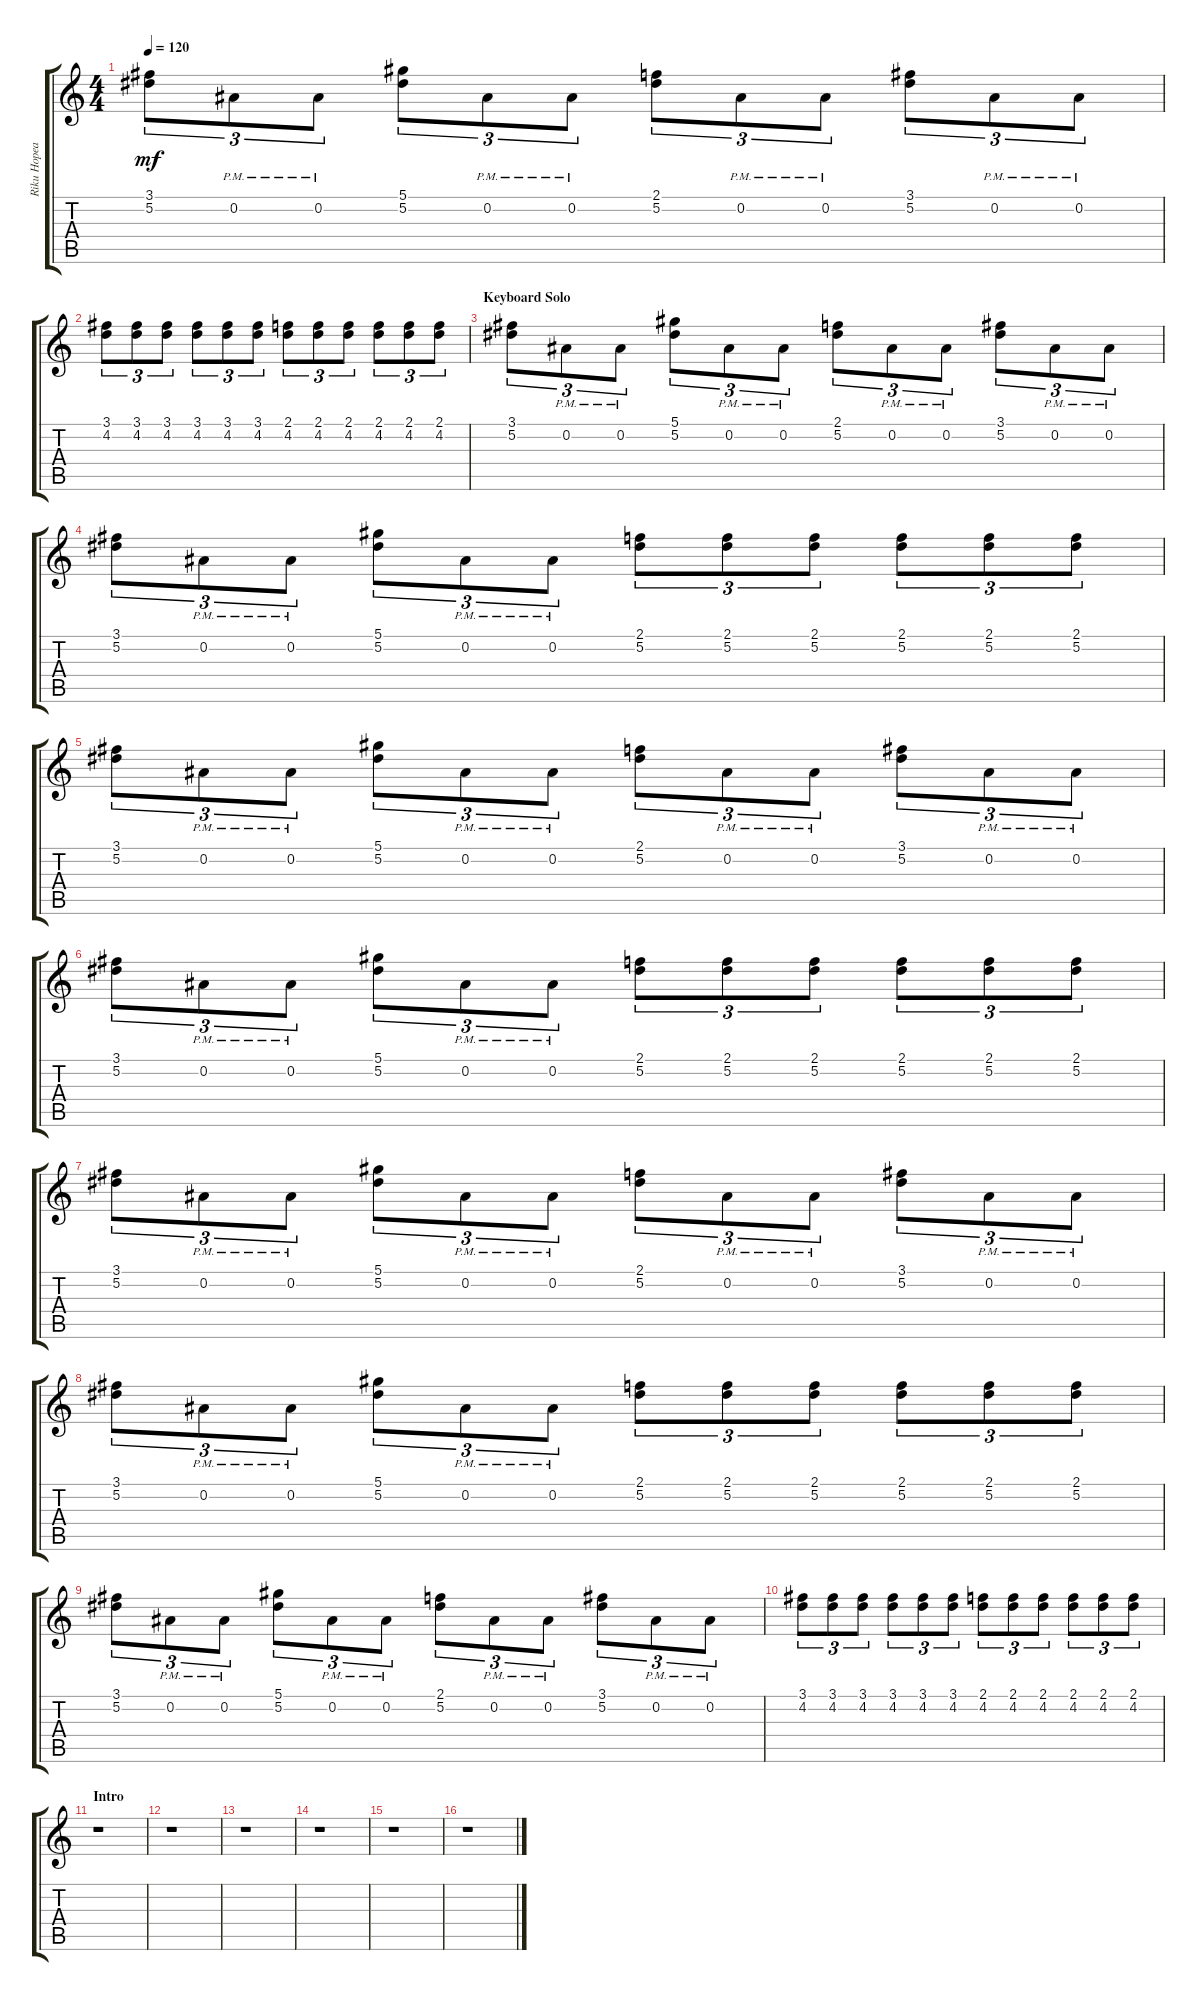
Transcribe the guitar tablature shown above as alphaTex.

\track ("Riku Hopeakoski (lead)" "Riku Hopea") {instrument distortionguitar}
\staff {score tabs}
\tuning (Eb4 Bb3 Gb3 Db3 Ab2 Eb2) {hide}
\ts (4 4)
\tempo 120
\clef g2
\ks c
(3.1 5.2).8{tu (3 2) dy mf} 0.2{pm}.8{tu (3 2)} 0.2{pm}.8{tu (3 2)} (5.1 5.2).8{tu (3 2)} 0.2{pm}.8{tu (3 2)} 0.2{pm}.8{tu (3 2)} (2.1 5.2).8{tu (3 2)} 0.2{pm}.8{tu (3 2)} 0.2{pm}.8{tu (3 2)} (3.1 5.2).8{tu (3 2)} 0.2{pm}.8{tu (3 2)} 0.2{pm}.8{tu (3 2)} |
(3.1 4.2).8{tu (3 2)} (3.1 4.2).8{tu (3 2)} (3.1 4.2).8{tu (3 2)} (3.1 4.2).8{tu (3 2)} (3.1 4.2).8{tu (3 2)} (3.1 4.2).8{tu (3 2)} (2.1 4.2).8{tu (3 2)} (2.1 4.2).8{tu (3 2)} (2.1 4.2).8{tu (3 2)} (2.1 4.2).8{tu (3 2)} (2.1 4.2).8{tu (3 2)} (2.1 4.2).8{tu (3 2)} |
\section ("" "Keyboard Solo")
(3.1 5.2).8{tu (3 2)} 0.2{pm}.8{tu (3 2)} 0.2{pm}.8{tu (3 2)} (5.1 5.2).8{tu (3 2)} 0.2{pm}.8{tu (3 2)} 0.2{pm}.8{tu (3 2)} (2.1 5.2).8{tu (3 2)} 0.2{pm}.8{tu (3 2)} 0.2{pm}.8{tu (3 2)} (3.1 5.2).8{tu (3 2)} 0.2{pm}.8{tu (3 2)} 0.2{pm}.8{tu (3 2)} |
(3.1 5.2).8{tu (3 2)} 0.2{pm}.8{tu (3 2)} 0.2{pm}.8{tu (3 2)} (5.1 5.2).8{tu (3 2)} 0.2{pm}.8{tu (3 2)} 0.2{pm}.8{tu (3 2)} (2.1 5.2).8{tu (3 2)} (2.1 5.2).8{tu (3 2)} (2.1 5.2).8{tu (3 2)} (2.1 5.2).8{tu (3 2)} (2.1 5.2).8{tu (3 2)} (2.1 5.2).8{tu (3 2)} |
(3.1 5.2).8{tu (3 2)} 0.2{pm}.8{tu (3 2)} 0.2{pm}.8{tu (3 2)} (5.1 5.2).8{tu (3 2)} 0.2{pm}.8{tu (3 2)} 0.2{pm}.8{tu (3 2)} (2.1 5.2).8{tu (3 2)} 0.2{pm}.8{tu (3 2)} 0.2{pm}.8{tu (3 2)} (3.1 5.2).8{tu (3 2)} 0.2{pm}.8{tu (3 2)} 0.2{pm}.8{tu (3 2)} |
(3.1 5.2).8{tu (3 2)} 0.2{pm}.8{tu (3 2)} 0.2{pm}.8{tu (3 2)} (5.1 5.2).8{tu (3 2)} 0.2{pm}.8{tu (3 2)} 0.2{pm}.8{tu (3 2)} (2.1 5.2).8{tu (3 2)} (2.1 5.2).8{tu (3 2)} (2.1 5.2).8{tu (3 2)} (2.1 5.2).8{tu (3 2)} (2.1 5.2).8{tu (3 2)} (2.1 5.2).8{tu (3 2)} |
(3.1 5.2).8{tu (3 2)} 0.2{pm}.8{tu (3 2)} 0.2{pm}.8{tu (3 2)} (5.1 5.2).8{tu (3 2)} 0.2{pm}.8{tu (3 2)} 0.2{pm}.8{tu (3 2)} (2.1 5.2).8{tu (3 2)} 0.2{pm}.8{tu (3 2)} 0.2{pm}.8{tu (3 2)} (3.1 5.2).8{tu (3 2)} 0.2{pm}.8{tu (3 2)} 0.2{pm}.8{tu (3 2)} |
(3.1 5.2).8{tu (3 2)} 0.2{pm}.8{tu (3 2)} 0.2{pm}.8{tu (3 2)} (5.1 5.2).8{tu (3 2)} 0.2{pm}.8{tu (3 2)} 0.2{pm}.8{tu (3 2)} (2.1 5.2).8{tu (3 2)} (2.1 5.2).8{tu (3 2)} (2.1 5.2).8{tu (3 2)} (2.1 5.2).8{tu (3 2)} (2.1 5.2).8{tu (3 2)} (2.1 5.2).8{tu (3 2)} |
(3.1 5.2).8{tu (3 2)} 0.2{pm}.8{tu (3 2)} 0.2{pm}.8{tu (3 2)} (5.1 5.2).8{tu (3 2)} 0.2{pm}.8{tu (3 2)} 0.2{pm}.8{tu (3 2)} (2.1 5.2).8{tu (3 2)} 0.2{pm}.8{tu (3 2)} 0.2{pm}.8{tu (3 2)} (3.1 5.2).8{tu (3 2)} 0.2{pm}.8{tu (3 2)} 0.2{pm}.8{tu (3 2)} |
(3.1 4.2).8{tu (3 2)} (3.1 4.2).8{tu (3 2)} (3.1 4.2).8{tu (3 2)} (3.1 4.2).8{tu (3 2)} (3.1 4.2).8{tu (3 2)} (3.1 4.2).8{tu (3 2)} (2.1 4.2).8{tu (3 2)} (2.1 4.2).8{tu (3 2)} (2.1 4.2).8{tu (3 2)} (2.1 4.2).8{tu (3 2)} (2.1 4.2).8{tu (3 2)} (2.1 4.2).8{tu (3 2)} |
\section ("" "Intro")
r.1 |
r.1 |
r.1 |
r.1 |
r.1 |
r.1
